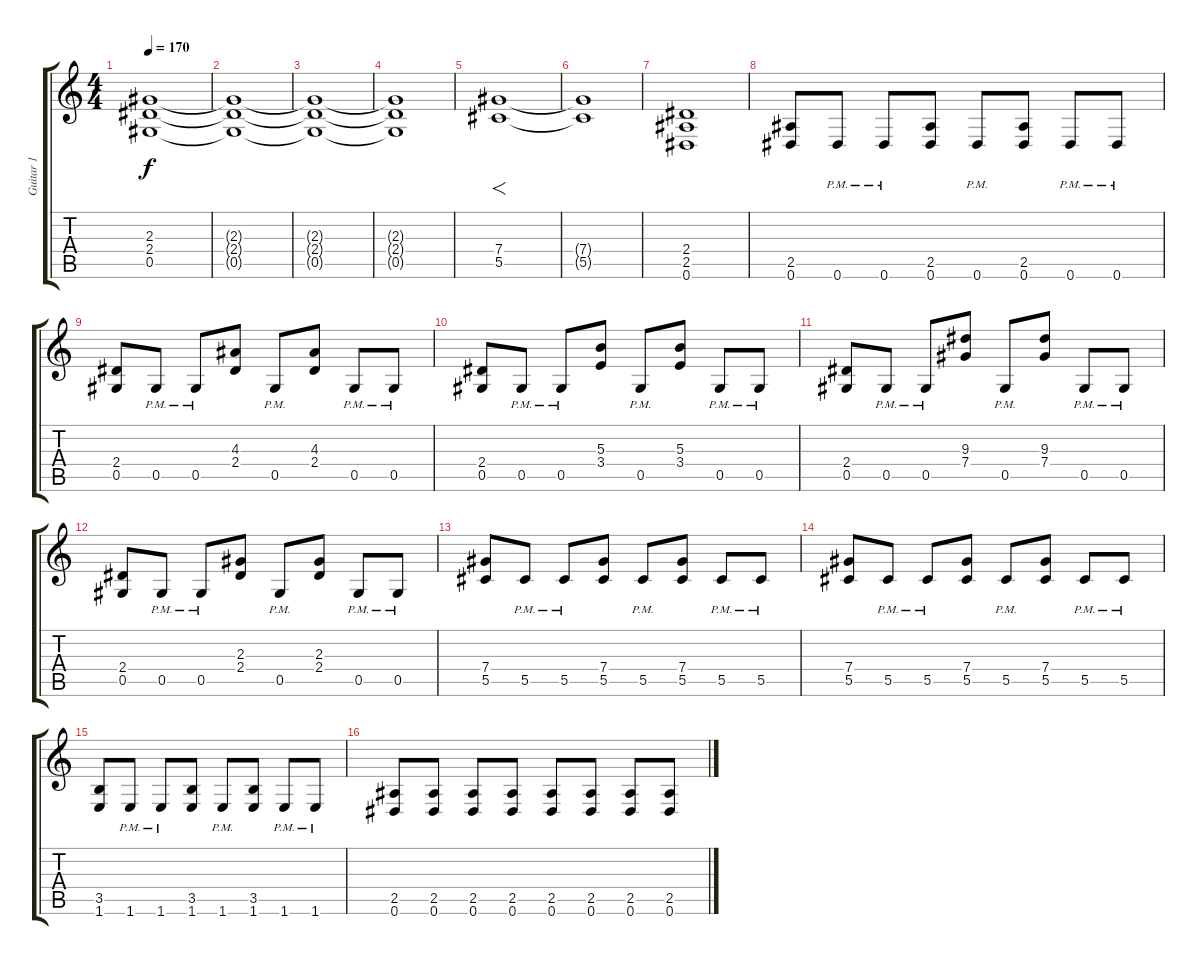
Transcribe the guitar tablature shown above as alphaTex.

\track ("Guitar 1" "Guitar 1") {instrument overdrivenguitar}
\staff {score tabs}
\tuning (Eb4 Bb3 Gb3 Db3 Ab2 Eb2) {hide}
\ts (4 4)
\section ("" "")
\tempo 170
\clef g2
\ks c
(2.3 2.4 0.5).1{dy f} |
(2.3{t} 2.4{t} 0.5{t}).1 |
(2.3{t} 2.4{t} 0.5{t}).1 |
(2.3{t} 2.4{t} 0.5{t}).1 |
(7.4 5.5).1{f} |
(7.4{t} 5.5{t}).1 |
(2.4 2.5 0.6).1 |
(2.5 0.6).8 0.6{pm}.8 0.6{pm}.8 (2.5 0.6).8 0.6{pm}.8 (2.5 0.6).8 0.6{pm}.8 0.6{pm}.8 |
\section ("" "")
(2.4 0.5).8 0.5{pm}.8 0.5{pm}.8 (4.3 2.4).8 0.5{pm}.8 (4.3 2.4).8 0.5{pm}.8 0.5{pm}.8 |
(2.4 0.5).8 0.5{pm}.8 0.5{pm}.8 (5.3 3.4).8 0.5{pm}.8 (5.3 3.4).8 0.5{pm}.8 0.5{pm}.8 |
(2.4 0.5).8 0.5{pm}.8 0.5{pm}.8 (9.3 7.4).8 0.5{pm}.8 (9.3 7.4).8 0.5{pm}.8 0.5{pm}.8 |
(2.4 0.5).8 0.5{pm}.8 0.5{pm}.8 (2.3 2.4).8 0.5{pm}.8 (2.3 2.4).8 0.5{pm}.8 0.5{pm}.8 |
(7.4 5.5).8 5.5{pm}.8 5.5{pm}.8 (7.4 5.5).8 5.5{pm}.8 (7.4 5.5).8 5.5{pm}.8 5.5{pm}.8 |
(7.4 5.5).8 5.5{pm}.8 5.5{pm}.8 (7.4 5.5).8 5.5{pm}.8 (7.4 5.5).8 5.5{pm}.8 5.5{pm}.8 |
(3.5 1.6).8 1.6{pm}.8 1.6{pm}.8 (3.5 1.6).8 1.6{pm}.8 (3.5 1.6).8 1.6{pm}.8 1.6{pm}.8 |
(2.5 0.6).8 (2.5 0.6).8 (2.5 0.6).8 (2.5 0.6).8 (2.5 0.6).8 (2.5 0.6).8 (2.5 0.6).8 (2.5 0.6).8
